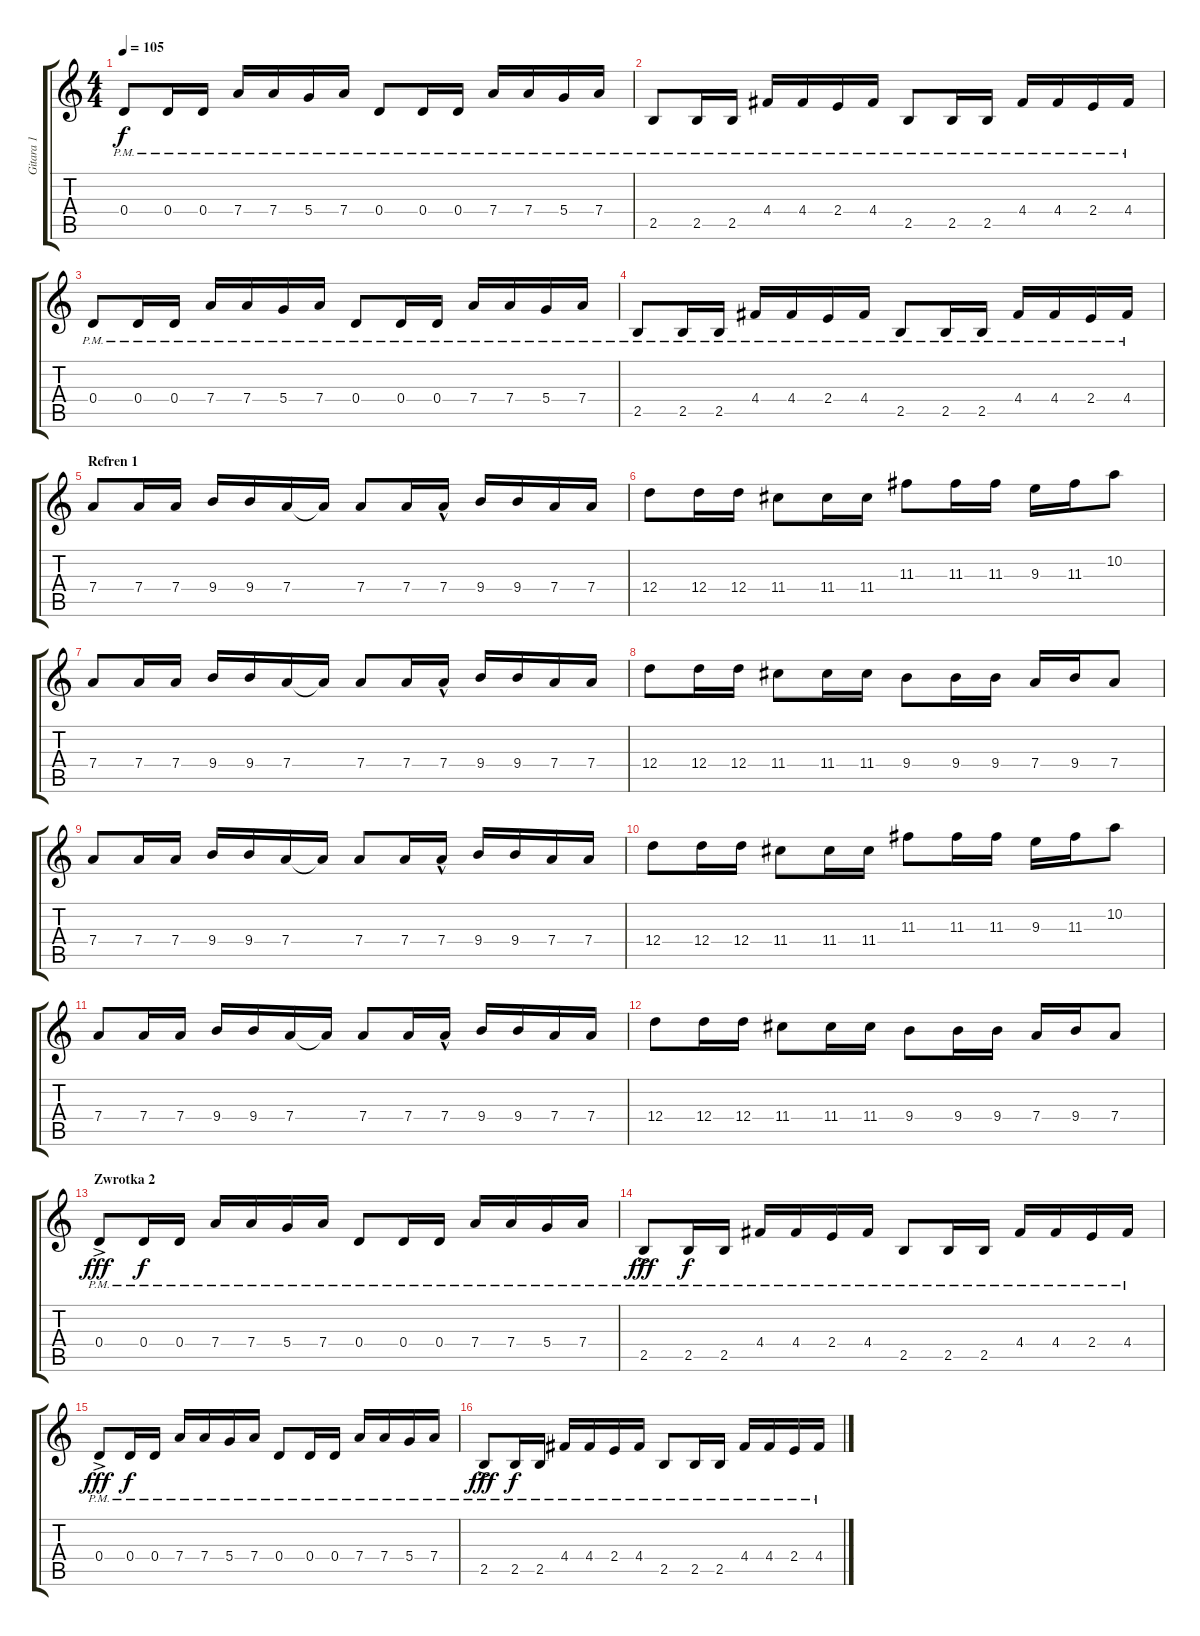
\track ("Gitara 1 " "Gitara 1 ") {instrument distortionguitar}
\staff {score tabs}
\tuning (E4 B3 G3 D3 A2 E2) {hide}
\ts (4 4)
\tempo 105
\clef g2
\ks c
0.4{pm}.8{dy f} 0.4{pm}.16 0.4{pm}.16 7.4{pm}.16 7.4{pm}.16 5.4{pm}.16 7.4{pm}.16 0.4{pm}.8 0.4{pm}.16 0.4{pm}.16 7.4{pm}.16 7.4{pm}.16 5.4{pm}.16 7.4{pm}.16 |
2.5{pm}.8 2.5{pm}.16 2.5{pm}.16 4.4{pm}.16 4.4{pm}.16 2.4{pm}.16 4.4{pm}.16 2.5{pm}.8 2.5{pm}.16 2.5{pm}.16 4.4{pm}.16 4.4{pm}.16 2.4{pm}.16 4.4{pm}.16 |
0.4{pm}.8 0.4{pm}.16 0.4{pm}.16 7.4{pm}.16 7.4{pm}.16 5.4{pm}.16 7.4{pm}.16 0.4{pm}.8 0.4{pm}.16 0.4{pm}.16 7.4{pm}.16 7.4{pm}.16 5.4{pm}.16 7.4{pm}.16 |
2.5{pm}.8 2.5{pm}.16 2.5{pm}.16 4.4{pm}.16 4.4{pm}.16 2.4{pm}.16 4.4{pm}.16 2.5{pm}.8 2.5{pm}.16 2.5{pm}.16 4.4{pm}.16 4.4{pm}.16 2.4{pm}.16 4.4{pm}.16 |
\section ("" "Refren 1")
7.4.8{instrument distortionguitar} 7.4.16 7.4.16 9.4.16 9.4.16 7.4.16 7.4{t}.16 7.4.8 7.4.16 7.4{hac}.16 9.4.16 9.4.16 7.4.16 7.4.16 |
12.4.8 12.4.16 12.4.16 11.4.8 11.4.16 11.4.16 11.3.8 11.3.16 11.3.16 9.3.16 11.3.16 10.2.8 |
7.4.8 7.4.16 7.4.16 9.4.16 9.4.16 7.4.16 7.4{t}.16 7.4.8 7.4.16 7.4{hac}.16 9.4.16 9.4.16 7.4.16 7.4.16 |
12.4.8 12.4.16 12.4.16 11.4.8 11.4.16 11.4.16 9.4.8 9.4.16 9.4.16 7.4.16 9.4.16 7.4.8 |
7.4.8 7.4.16 7.4.16 9.4.16 9.4.16 7.4.16 7.4{t}.16 7.4.8 7.4.16 7.4{hac}.16 9.4.16 9.4.16 7.4.16 7.4.16 |
12.4.8 12.4.16 12.4.16 11.4.8 11.4.16 11.4.16 11.3.8 11.3.16 11.3.16 9.3.16 11.3.16 10.2.8 |
7.4.8 7.4.16 7.4.16 9.4.16 9.4.16 7.4.16 7.4{t}.16 7.4.8 7.4.16 7.4{hac}.16 9.4.16 9.4.16 7.4.16 7.4.16 |
12.4.8 12.4.16 12.4.16 11.4.8 11.4.16 11.4.16 9.4.8 9.4.16 9.4.16 7.4.16 9.4.16 7.4.8 |
\section ("" "Zwrotka 2")
0.4{ac pm}.8{dy fff instrument electricguitarmuted} 0.4{pm}.16{dy f} 0.4{pm}.16 7.4{pm}.16 7.4{pm}.16 5.4{pm}.16 7.4{pm}.16 0.4{pm}.8 0.4{pm}.16 0.4{pm}.16 7.4{pm}.16 7.4{pm}.16 5.4{pm}.16 7.4{pm}.16 |
2.5{ac pm}.8{dy fff} 2.5{pm}.16{dy f} 2.5{pm}.16 4.4{pm}.16 4.4{pm}.16 2.4{pm}.16 4.4{pm}.16 2.5{pm}.8 2.5{pm}.16 2.5{pm}.16 4.4{pm}.16 4.4{pm}.16 2.4{pm}.16 4.4{pm}.16 |
0.4{ac pm}.8{dy fff} 0.4{pm}.16{dy f} 0.4{pm}.16 7.4{pm}.16 7.4{pm}.16 5.4{pm}.16 7.4{pm}.16 0.4{pm}.8 0.4{pm}.16 0.4{pm}.16 7.4{pm}.16 7.4{pm}.16 5.4{pm}.16 7.4{pm}.16 |
2.5{ac pm}.8{dy fff} 2.5{pm}.16{dy f} 2.5{pm}.16 4.4{pm}.16 4.4{pm}.16 2.4{pm}.16 4.4{pm}.16 2.5{pm}.8 2.5{pm}.16 2.5{pm}.16 4.4{pm}.16 4.4{pm}.16 2.4{pm}.16 4.4{pm}.16
